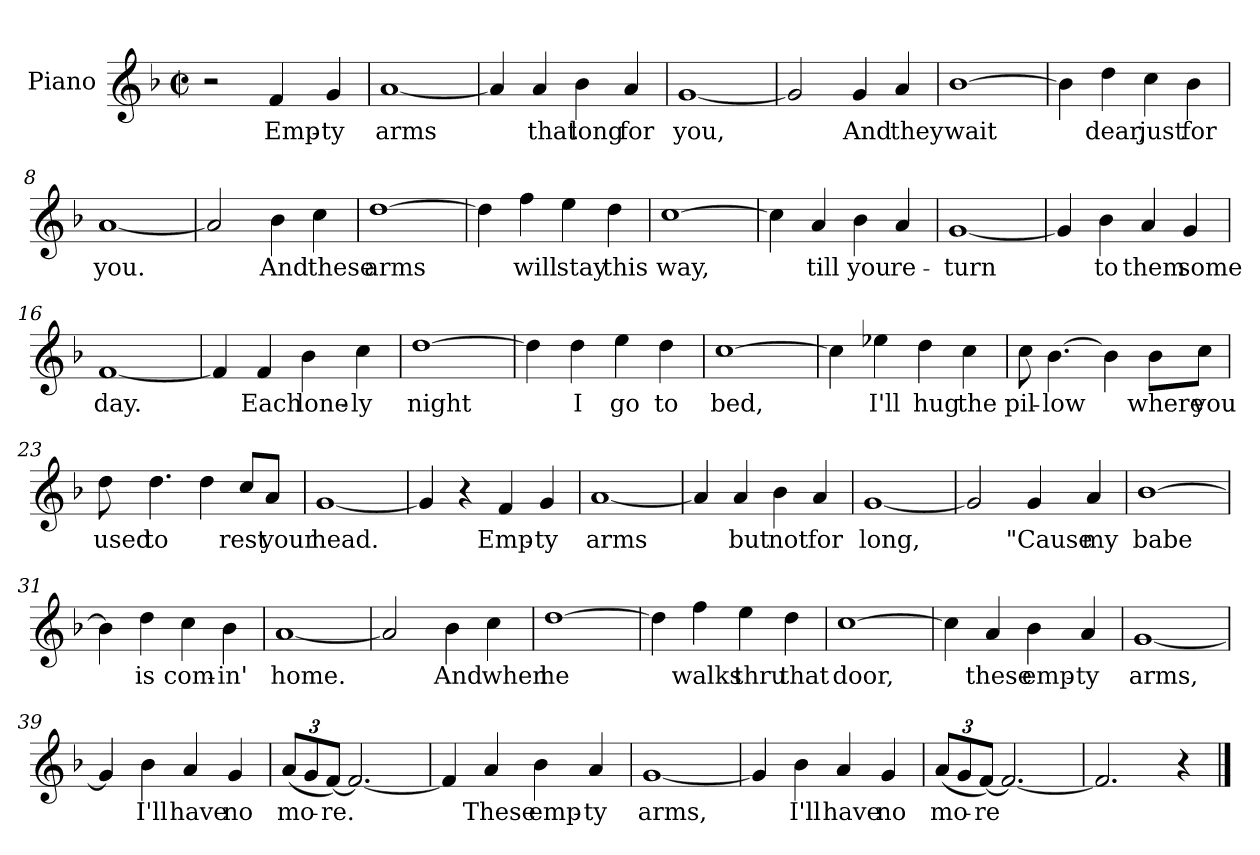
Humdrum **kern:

**kern	**text
*part1	*part1
*staff1	*staff1
*I"Piano	*
*I'Pno.	*
*clefG2	*
*k[b-]	*
*F:	*
*M2/2	*
*met(c|)	*
=1	=1
2r	.
4f/	Emp-
4g/	-ty
=2	=2
[1a	arms
=3	=3
4a/]	.
4a/	that
4b-\	long
4a/	for
=4	=4
[1g	you,
=5	=5
2g/]	.
4g/	And
4a/	they
=6	=6
[1b-	wait
!!LO:LB:g=z
=7	=7
4b-\]	.
4dd\	dear,
4cc\	just
4b-\	for
=8	=8
[1a	you.
=9	=9
2a/]	.
4b-\	And
4cc\	these
=10	=10
[1dd	arms
=11	=11
4dd\]	.
4ff\	will
4ee\	stay
4dd\	this
=12	=12
[1cc	way,
!!LO:LB:g=z
=13	=13
4cc\]	.
4a/	till
4b-\	you
4a/	re-
=14	=14
[1g	-turn
=15	=15
4g/]	.
4b-\	to
4a/	them
4g/	some
=16	=16
[1f	day.
=17	=17
4f/]	.
4f/	Each
4b-\	lone-
4cc\	-ly
=18	=18
[1dd	night
!!LO:LB:g=z
=19	=19
4dd\]	.
4dd\	I
4ee\	go
4dd\	to
=20	=20
[1cc	bed,
=21	=21
4cc\]	.
4ee-X\	I'll
4dd\	hug
4cc\	the
=22	=22
8cc\	pil-
[4.b-\	-low
4b-\]	.
8b-\L	where
8cc\J	you
=23	=23
8dd\	used
4.dd\	to
4dd\	.
8cc/L	rest
8a/J	your
!!LO:LB:g=z
=24	=24
[1g	head.
=25	=25
4g/]	.
4r	.
4f/	Emp-
4g/	-ty
=26	=26
[1a	arms
=27	=27
4a/]	.
4a/	but
4b-\	not
4a/	for
=28	=28
[1g	long,
=29	=29
2g/]	.
4g/	"Cause
4a/	my
=30	=30
[1b-	babe
!!LO:LB:g=z
=31	=31
4b-\]	.
4dd\	is
4cc\	com-
4b-\	-in'
=32	=32
[1a	home.
=33	=33
2a/]	.
4b-\	And
4cc\	when
=34	=34
[1dd	he
=35	=35
4dd\]	.
4ff\	walks
4ee\	thru
4dd\	that
=36	=36
[1cc	door,
!!LO:LB:g=z
=37	=37
4cc\]	.
4a/	these
4b-\	emp-
4a/	-ty
=38	=38
[1g	arms,
=39	=39
4g/]	.
4b-\	I'll
4a/	have
4g/	no
=40	=40
*Xbrackettup	*
(12a/L	mo-
12g/	.
[12f/J)	-re.
2.f/_	.
=41	=41
4f/]	.
4a/	These
4b-\	emp-
4a/	-ty
!!LO:LB:g=z
=42	=42
[1g	arms,
=43	=43
4g/]	.
4b-\	I'll
4a/	have
4g/	no
=44	=44
(12a/L	mo-
12g/	.
[12f/J)	-re
2.f/_	.
=45	=45
2.f/]	.
4r	.
==	==
*-	*-
